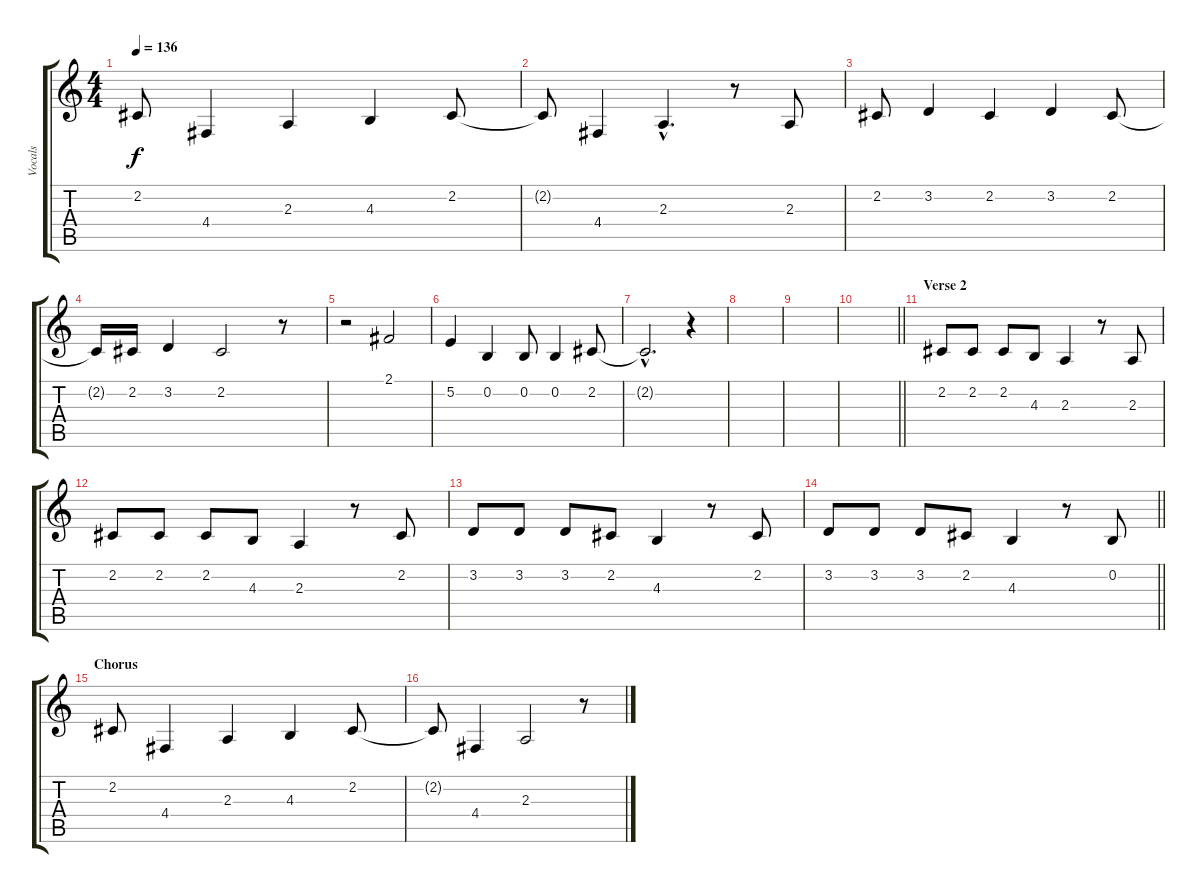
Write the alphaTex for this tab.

\track ("Vocals" "Vocals") {instrument clarinet}
\staff {score tabs}
\tuning (E4 B3 G3 D3 A2 E2) {hide}
\ts (4 4)
\tempo 136
\clef g2
\ks c
2.2.8{dy f} 4.4.4 2.3.4 4.3.4 2.2.8 |
2.2{t}.8 4.4.4 2.3{hac}.4{d} r.8 2.3.8 |
2.2.8 3.2.4 2.2.4 3.2.4 2.2.8 |
2.2{t}.16 2.2.16 3.2.4 2.2.2 r.8 |
r.2 2.1.2 |
5.2.4 0.2.4 0.2.8 0.2.4 2.2.8 |
2.2{hac t}.2{d} r.4 |
|
|
\barLineRight lightlight
|
\section ("" "Verse 2")
2.2.8 2.2.8 2.2.8 4.3.8 2.3.4 r.8 2.3.8 |
2.2.8 2.2.8 2.2.8 4.3.8 2.3.4 r.8 2.2.8 |
3.2.8 3.2.8 3.2.8 2.2.8 4.3.4 r.8 2.2.8 |
\barLineRight lightlight
3.2.8 3.2.8 3.2.8 2.2.8 4.3.4 r.8 0.2.8 |
\section ("" "Chorus")
2.2.8 4.4.4 2.3.4 4.3.4 2.2.8 |
2.2{t}.8 4.4.4 2.3.2 r.8
